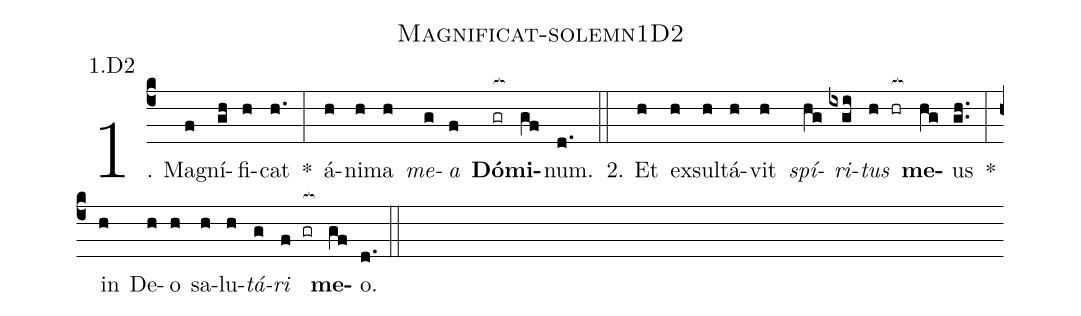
name: Magnificat-solemn1D2;
annotation: 1.D2;
%%
(c4)1. Ma(f)gní(gh)fi(h)cat(h.) *(:) á(h)ni(h)ma(h) <i>me</i>(g)<i>a</i>(f) <b>Dó</b>(gr[ocb:1{])<b>mi</b>(gf[ocb:0}])num.(d.) (::)
2. Et(h) ex(h)sul(h)tá(h)vit(h) <i>spí</i>(hg)<i>ri</i>(ixgi)<i>tus</i>(h hr[ocb:1{]) <b>me</b>(hg[ocb:0}])us(gh..) *(:) in(h) De(h)o(h) sa(h)lu(h)<i>tá</i>(g)<i>ri</i>(f gr[ocb:1{]) <b>me</b>(gf[ocb:0}])o.(d.) (::)
